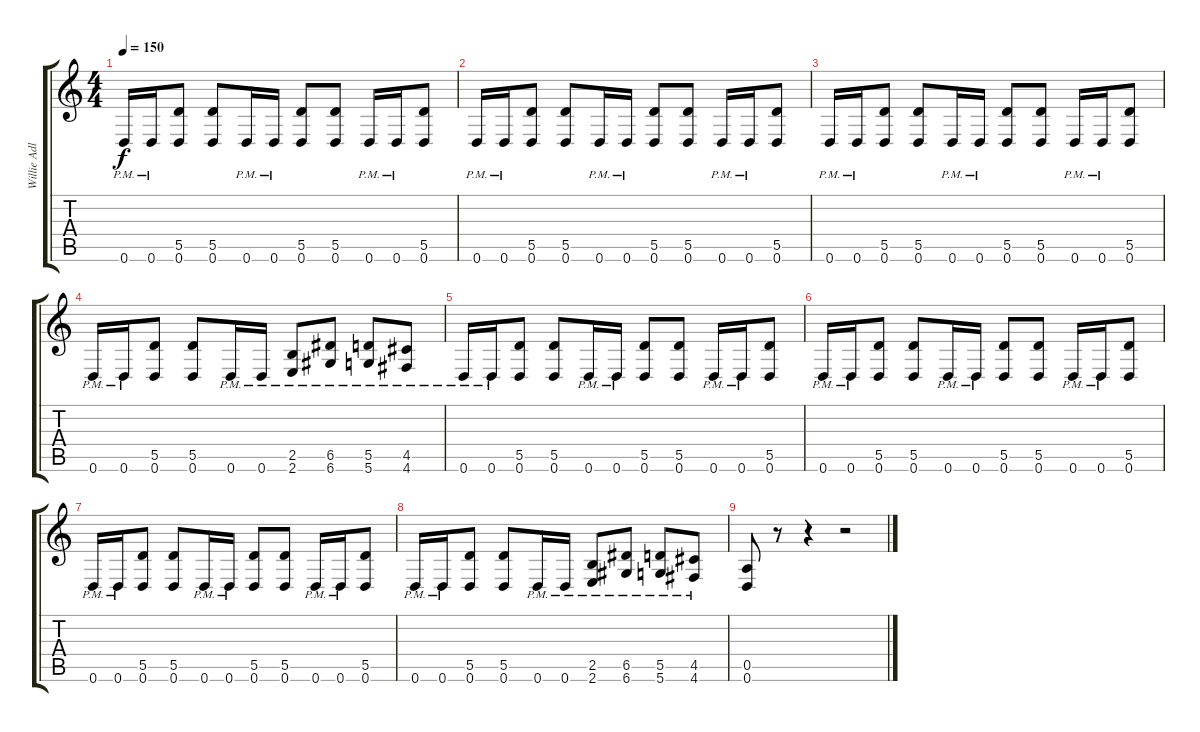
\track ("Willie Adler" "Willie Adl") {instrument distortionguitar}
\staff {score tabs}
\tuning (E4 B3 G3 D3 A2 D2) {hide}
\ts (4 4)
\tempo 150
\clef g2
\ks c
0.6{pm}.16{dy f} 0.6{pm}.16 (5.5 0.6).8 (5.5 0.6).8 0.6{pm}.16 0.6{pm}.16 (5.5 0.6).8 (5.5 0.6).8 0.6{pm}.16 0.6{pm}.16 (5.5 0.6).8 |
0.6{pm}.16 0.6{pm}.16 (5.5 0.6).8 (5.5 0.6).8 0.6{pm}.16 0.6{pm}.16 (5.5 0.6).8 (5.5 0.6).8 0.6{pm}.16 0.6{pm}.16 (5.5 0.6).8 |
0.6{pm}.16 0.6{pm}.16 (5.5 0.6).8 (5.5 0.6).8 0.6{pm}.16 0.6{pm}.16 (5.5 0.6).8 (5.5 0.6).8 0.6{pm}.16 0.6{pm}.16 (5.5 0.6).8 |
0.6{pm}.16 0.6{pm}.16 (5.5 0.6).8 (5.5 0.6).8 0.6{pm}.16 0.6{pm}.16 (2.5{pm} 2.6{pm}).8 (6.5{pm} 6.6{pm}).8 (5.5{pm} 5.6{pm}).8 (4.5{pm} 4.6{pm}).8 |
0.6{pm}.16 0.6{pm}.16 (5.5 0.6).8 (5.5 0.6).8 0.6{pm}.16 0.6{pm}.16 (5.5 0.6).8 (5.5 0.6).8 0.6{pm}.16 0.6{pm}.16 (5.5 0.6).8 |
0.6{pm}.16 0.6{pm}.16 (5.5 0.6).8 (5.5 0.6).8 0.6{pm}.16 0.6{pm}.16 (5.5 0.6).8 (5.5 0.6).8 0.6{pm}.16 0.6{pm}.16 (5.5 0.6).8 |
0.6{pm}.16 0.6{pm}.16 (5.5 0.6).8 (5.5 0.6).8 0.6{pm}.16 0.6{pm}.16 (5.5 0.6).8 (5.5 0.6).8 0.6{pm}.16 0.6{pm}.16 (5.5 0.6).8 |
0.6{pm}.16 0.6{pm}.16 (5.5 0.6).8 (5.5 0.6).8 0.6{pm}.16 0.6{pm}.16 (2.5{pm} 2.6{pm}).8 (6.5{pm} 6.6{pm}).8 (5.5{pm} 5.6{pm}).8 (4.5{pm} 4.6{pm}).8 |
(0.5 0.6).8 r.8 r.4 r.2
